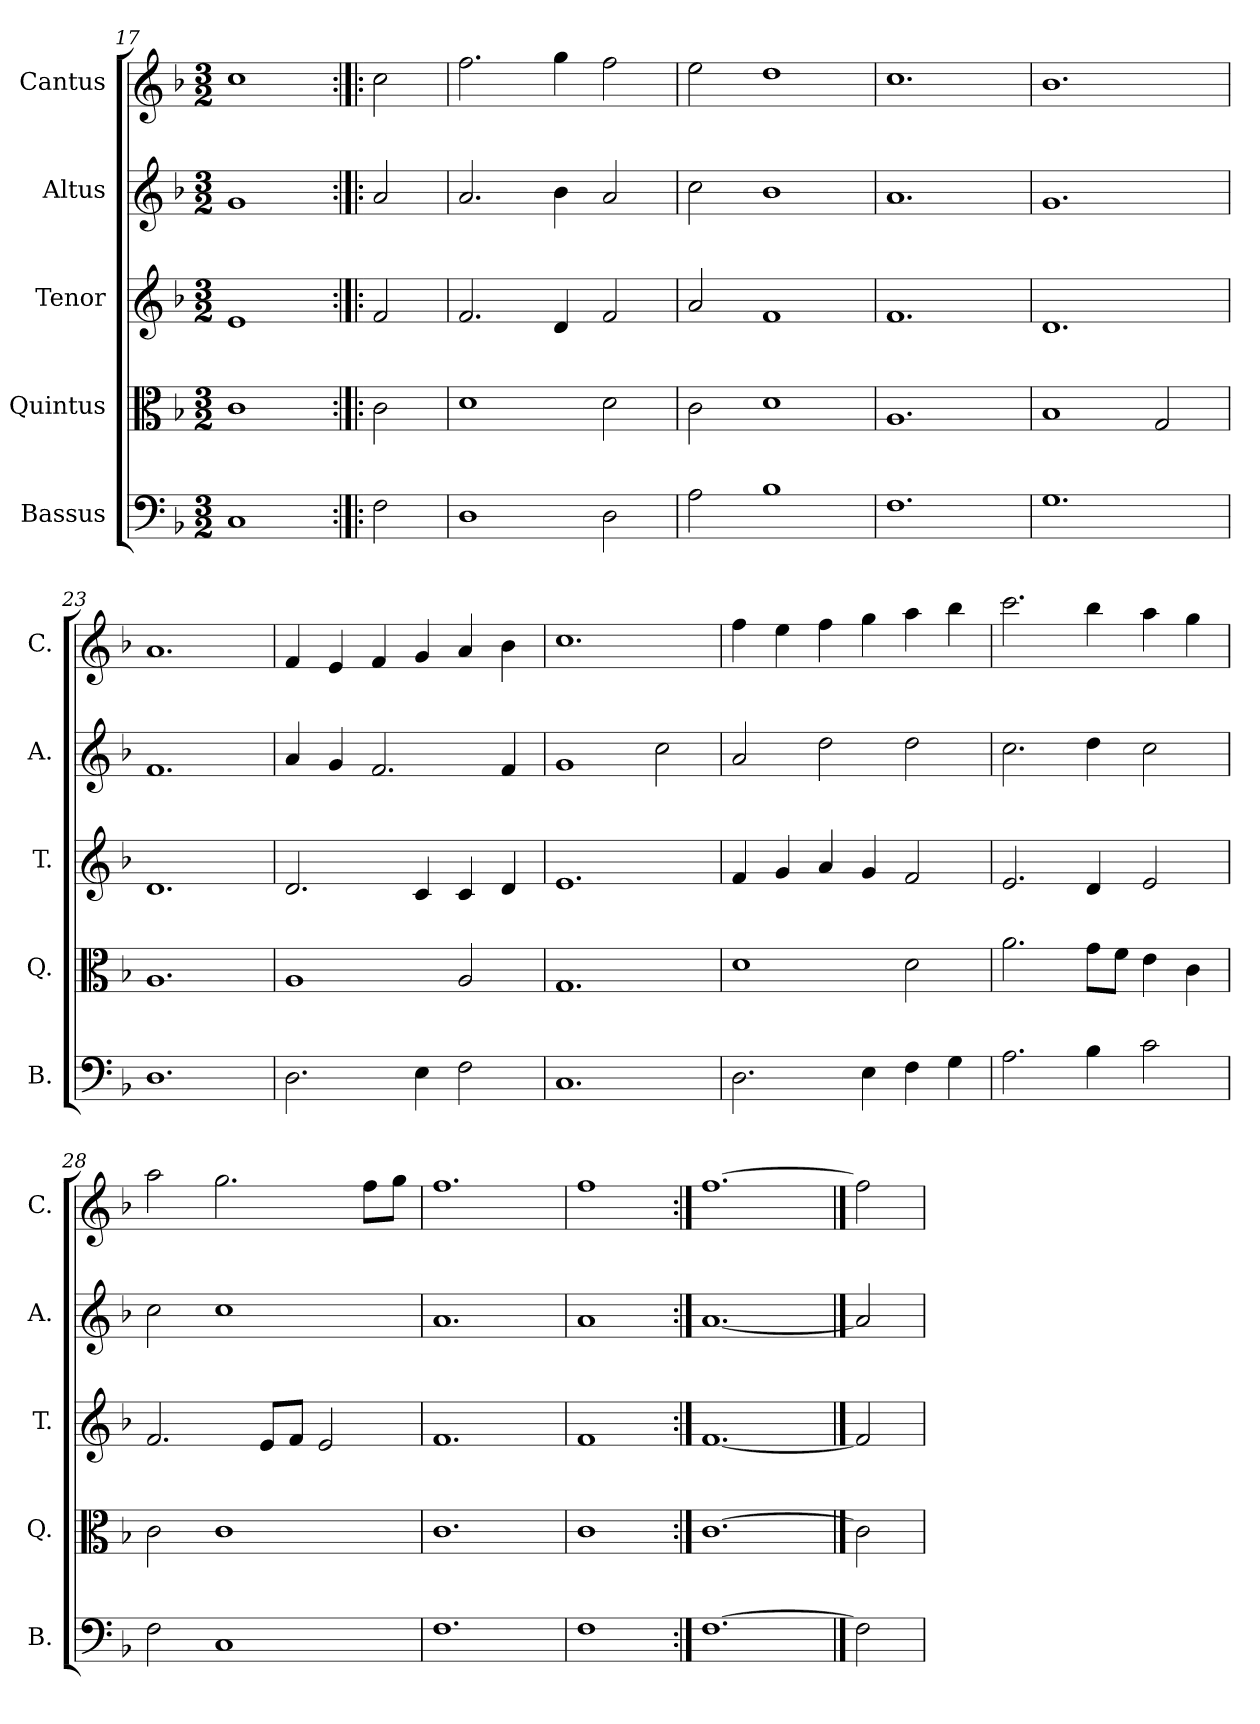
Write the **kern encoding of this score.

**kern	**kern	**kern	**kern	**kern
*part5	*part4	*part3	*part2	*part1
*staff5	*staff4	*staff3	*staff2	*staff1
*I"Bassus	*I"Quintus	*I"Tenor	*I"Altus	*I"Cantus
*I'B.	*I'Q.	*I'T.	*I'A.	*I'C.
*clefF4	*clefC3	*clefG2	*clefG2	*clefG2
*k[b-]	*k[b-]	*k[b-]	*k[b-]	*k[b-]
*F:	*F:	*F:	*F:	*F:
*M3/2	*M3/2	*M3/2	*M3/2	*M3/2
=17	=17	=17	=17	=17
1C/	1c\	1e/	1g/	1cc\
=18:|!|:	=18:|!|:	=18:|!|:	=18:|!|:	=18:|!|:
2F\	2c\	2f/	2a/	2cc\
=19	=19	=19	=19	=19
1D\	1d\	2.f/	2.a/	2.ff\
.	.	4d/	4b-\	4gg\
2D\	2d\	2f/	2a/	2ff\
=20	=20	=20	=20	=20
2A\	2c\	2a/	2cc\	2ee\
1B-\	1d\	1f/	1b-\	1dd\
=21	=21	=21	=21	=21
1.F\	1.A/	1.f/	1.a/	1.cc\
=22	=22	=22	=22	=22
1.G\	1B-/	1.d/	1.g/	1.b-\
.	2G/	.	.	.
!!LO:PB:g=z
=23	=23	=23	=23	=23
1.D\	1.A/	1.d/	1.f/	1.a/
=24	=24	=24	=24	=24
2.D\	1A/	2.d/	4a/	4f/
.	.	.	4g/	4e/
.	.	.	2.f/	4f/
4E\	.	4c/	.	4g/
2F\	2A/	4c/	.	4a/
.	.	4d/	4f/	4b-\
=25	=25	=25	=25	=25
1.C/	1.G/	1.e/	1g/	1.cc\
.	.	.	2cc\	.
=26	=26	=26	=26	=26
2.D\	1d\	4f/	2a/	4ff\
.	.	4g/	.	4ee\
.	.	4a/	2dd\	4ff\
4E\	.	4g/	.	4gg\
4F\	2d\	2f/	2dd\	4aa\
4G\	.	.	.	4bb-\
!!LO:PB:g=z
=27	=27	=27	=27	=27
2.A\	2.a\	2.e/	2.cc\	2.ccc\
4B-\	8g\L	4d/	4dd\	4bb-\
.	8f\J	.	.	.
2c\	4e\	2e/	2cc\	4aa\
.	4c\	.	.	4gg\
=28	=28	=28	=28	=28
2F\	2c\	2.f/	2cc\	2aa\
1C/	1c\	.	1cc\	2.gg\
.	.	8e/L	.	.
.	.	8f/J	.	.
.	.	2e/	.	.
.	.	.	.	8ff\L
.	.	.	.	8gg\J
=29	=29	=29	=29	=29
1.F\	1.c\	1.f/	1.a/	1.ff\
=30	=30	=30	=30	=30
1F\	1c\	1f/	1a/	1ff\
=31:|!	=31:|!	=31:|!	=31:|!	=31:|!
[1.F\	[1.c\	[1.f/	[1.a/	[1.ff\
==32	==32	==32	==32	==32
2F\]	2c\]	2f/]	2a/]	2ff\]
=	=	=	=	=
*-	*-	*-	*-	*-
